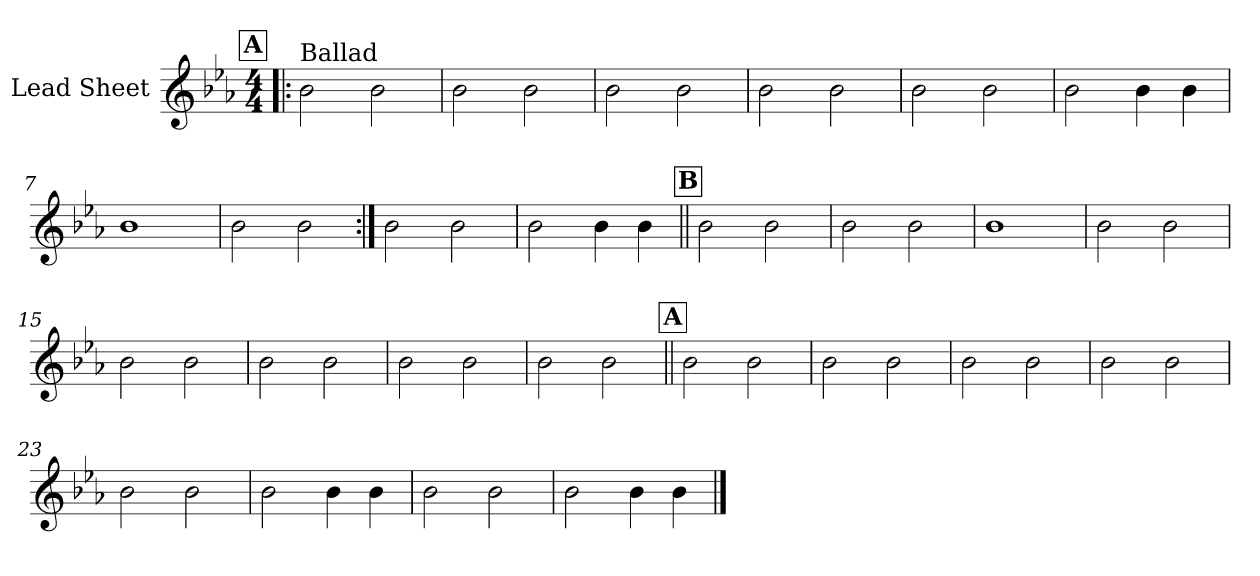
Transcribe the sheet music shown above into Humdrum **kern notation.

**kern
*part1
*staff1
*I"Lead Sheet
*clefG2
*k[b-e-a-]
*E-:
*M4/4
!!LO:REH:place=s1:a:fs=14:t=A
=1!|:
!LO:TX:a:t=Ballad
2b-\
2b-\
=2
2b-\
2b-\
=3
2b-\
2b-\
=4
2b-\
2b-\
!!LO:LB:g=z
=5
2b-\
2b-\
=6
2b-\
4b-\
4b-\
=7
1b-
=8
2b-\
2b-\
!!LO:LB:g=z
=9:|!
2b-\
2b-\
=10
2b-\
4b-\
4b-\
!!LO:LB:g=z
!!LO:REH:place=s1:a:fs=14:t=B
=11||
2b-\
2b-\
=12
2b-\
2b-\
=13
1b-
=14
2b-\
2b-\
!!LO:LB:g=z
=15
2b-\
2b-\
=16
2b-\
2b-\
=17
2b-\
2b-\
=18
2b-\
2b-\
!!LO:LB:g=z
!!LO:REH:place=s1:a:fs=14:t=A
=19||
2b-\
2b-\
=20
2b-\
2b-\
=21
2b-\
2b-\
=22
2b-\
2b-\
!!LO:LB:g=z
=23
2b-\
2b-\
=24
2b-\
4b-\
4b-\
=25
2b-\
2b-\
=26
2b-\
4b-\
4b-\
==
*-
